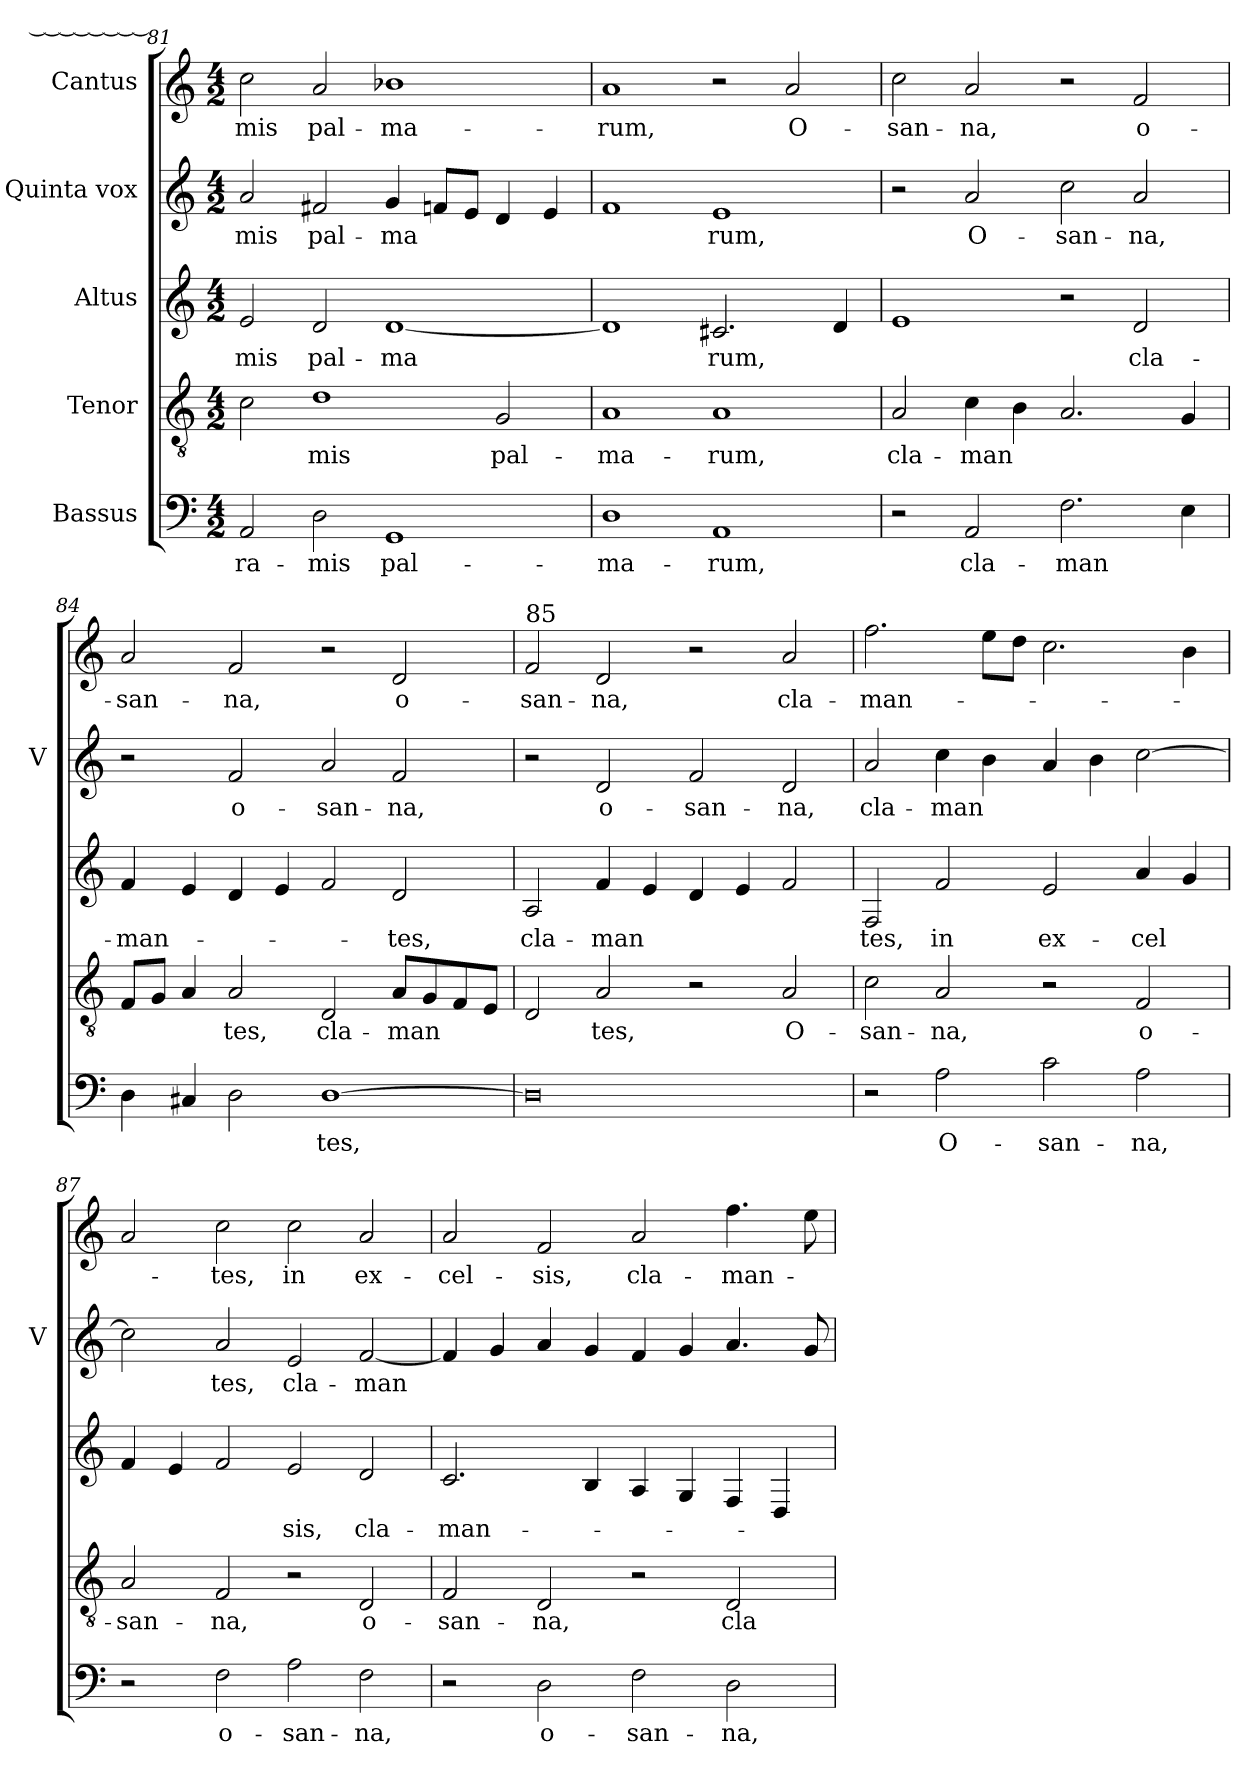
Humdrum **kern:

**kern	**text	**kern	**text	**kern	**text	**kern	**text	**kern	**text
*part5	*part5	*part4	*part4	*part3	*part3	*part2	*part2	*part1	*part1
*staff5	*staff5	*staff4	*staff4	*staff3	*staff3	*staff2	*staff2	*staff1	*staff1
*I"Bassus	*	*I"Tenor	*	*I"Altus	*	*I"Quinta vox	*	*I"Cantus	*
*	*	*	*	*	*	*I'V	*	*	*
!!LO:LB:g=z
*clefF4	*	*clefGv2	*	*clefG2	*	*clefG2	*	*clefG2	*
*k[]	*	*k[]	*	*k[]	*	*k[]	*	*k[]	*
*M4/2	*	*M4/2	*	*M4/2	*	*M4/2	*	*M4/2	*
=81	=81	=81	=81	=81	=81	=81	=81	=81	=81
!	!LO:LY:b	!	!LO:LY:b	!	!LO:LY:b	!	!LO:LY:b	!	!LO:LY:b
2AA/	ra-	2c\	-	2e/	mis	2a/	mis	2cc\	mis
!	!LO:LY:b	!	!LO:LY:b	!	!LO:LY:b	!	!LO:LY:b	!	!LO:LY:b
2D\	mis	1d	mis	2d/	pal-	2f#X/	pal-	2a/	pal-
!	!LO:LY:b	!	!	!	!LO:LY:b	!	!LO:LY:b	!	!LO:LY:b
1GG	pal-	.	.	[1d	ma-	4g/	ma	1b-X	ma-
.	.	.	.	.	.	8fn/L	.	.	.
.	.	.	.	.	.	8e/J	.	.	.
!	!	!	!LO:LY:b	!	!	!	!	!	!
.	.	2G/	pal-	.	.	4d/	.	.	.
!	!	!	!	!	!	!	!LO:LY:b	!	!
.	.	.	.	.	.	4e/	-	.	.
=82	=82	=82	=82	=82	=82	=82	=82	=82	=82
!	!LO:LY:b	!	!LO:LY:b	!	!LO:LY:b	!	!LO:LY:b	!	!LO:LY:b
1D	ma-	1A	ma-	1d]	-	1f	-	1a	rum,
!	!LO:LY:b	!	!LO:LY:b	!	!LO:LY:b	!	!LO:LY:b	!	!
1AA	rum,	1A	rum,	2.c#X/	rum,	1e	rum,	2r	.
!	!	!	!	!	!	!	!	!	!LO:LY:b
.	.	.	.	.	.	.	.	2a/	O-
.	.	.	.	4d/	.	.	.	.	.
=83	=83	=83	=83	=83	=83	=83	=83	=83	=83
!	!	!	!LO:LY:b	!	!	!	!	!	!LO:LY:b
2r	.	2A/	cla-	1e	.	2r	.	2cc\	san-
!	!LO:LY:b	!	!LO:LY:b	!	!	!	!LO:LY:b	!	!LO:LY:b
2AA/	cla-	4c\	man	.	.	2a/	O-	2a/	na,
.	.	4B\	.	.	.	.	.	.	.
!	!LO:LY:b	!	!	!	!	!	!LO:LY:b	!	!
2.F\	man	2.A/	.	2r	.	2cc\	san-	2r	.
!	!	!	!	!	!LO:LY:b	!	!LO:LY:b	!	!LO:LY:b
.	.	.	.	2d/	cla-	2a/	na,	2f/	o-
!	!LO:LY:b	!	!LO:LY:b	!	!	!	!	!	!
4E\	-	4G/	-	.	.	.	.	.	.
=84	=84	=84	=84	=84	=84	=84	=84	=84	=84
!	!	!	!	!	!LO:LY:b	!	!	!	!LO:LY:b
4D\	.	8F/L	.	4f/	man-	2r	.	2a/	san-
.	.	8G/J	.	.	.	.	.	.	.
4C#X/	.	4A/	.	4e/	.	.	.	.	.
!	!	!	!LO:LY:b	!	!	!	!LO:LY:b	!	!LO:LY:b
2D\	.	2A/	tes,	4d/	.	2f/	o-	2f/	na,
.	.	.	.	4e/	.	.	.	.	.
!	!LO:LY:b	!	!LO:LY:b	!	!	!	!LO:LY:b	!	!
[1D	tes,	2D/	cla-	2f/	.	2a/	san-	2r	.
!	!	!	!LO:LY:b	!	!LO:LY:b	!	!LO:LY:b	!	!LO:LY:b
.	.	8A/L	man	2d/	tes,	2f/	na,	2d/	o-
.	.	8G/	.	.	.	.	.	.	.
.	.	8F/	.	.	.	.	.	.	.
.	.	8E/J	.	.	.	.	.	.	.
!!LO:PB:g=z
=85	=85	=85	=85	=85	=85	=85	=85	=85	=85
!	!	!	!	!	!	!	!	!LO:TX:a:t=85	!
!	!LO:LY:b	!	!LO:LY:b	!	!LO:LY:b	!	!	!	!LO:LY:b
0D]	_________	2D/	-	2A/	cla-	2r	.	2f/	san-
!	!	!	!LO:LY:b	!	!LO:LY:b	!	!LO:LY:b	!	!LO:LY:b
.	.	2A/	tes,	4f/	man	2d/	o-	2d/	na,
.	.	.	.	4e/	.	.	.	.	.
!	!	!	!	!	!	!	!LO:LY:b	!	!
.	.	2r	.	4d/	.	2f/	san-	2r	.
.	.	.	.	4e/	.	.	.	.	.
!	!	!	!LO:LY:b	!	!	!	!LO:LY:b	!	!LO:LY:b
.	.	2A/	O-	2f/	.	2d/	na,	2a/	cla-
=86	=86	=86	=86	=86	=86	=86	=86	=86	=86
!	!	!	!LO:LY:b	!	!LO:LY:b	!	!LO:LY:b	!	!LO:LY:b
2r	.	2c\	san-	2F/	tes,	2a/	cla-	2.ff\	man-
!	!LO:LY:b	!	!LO:LY:b	!	!LO:LY:b	!	!LO:LY:b	!	!
2A\	O-	2A/	na,	2f/	in	4cc\	man	.	.
.	.	.	.	.	.	4b\	.	8ee\L	.
.	.	.	.	.	.	.	.	8dd\J	.
!	!LO:LY:b	!	!	!	!LO:LY:b	!	!	!	!
2c\	san-	2r	.	2e/	ex-	4a/	.	2.cc\	.
!	!	!	!	!	!	!	!LO:LY:b	!	!
.	.	.	.	.	.	4b\	-	.	.
!	!LO:LY:b	!	!LO:LY:b	!	!LO:LY:b	!	!	!	!
2A\	na,	2F/	o-	4a/	cel	[2cc\	.	.	.
.	.	.	.	4g/	.	.	.	4b\	.
=87	=87	=87	=87	=87	=87	=87	=87	=87	=87
!	!	!	!LO:LY:b	!	!	!	!	!	!
2r	.	2A/	san-	4f/	.	2cc\]	.	2a/	.
.	.	.	.	4e/	.	.	.	.	.
!	!LO:LY:b	!	!LO:LY:b	!	!	!	!LO:LY:b	!	!LO:LY:b
2F\	o-	2F/	na,	2f/	.	2a/	tes,	2cc\	tes,
!	!LO:LY:b	!	!	!	!LO:LY:b	!	!LO:LY:b	!	!LO:LY:b
2A\	san-	2r	.	2e/	sis,	2e/	cla-	2cc\	in
!	!LO:LY:b	!	!LO:LY:b	!	!LO:LY:b	!	!LO:LY:b	!	!LO:LY:b
2F\	na,	2D/	o-	2d/	cla-	[2f/	man-	2a/	ex-
!!LO:LB:g=z
=88	=88	=88	=88	=88	=88	=88	=88	=88	=88
!	!	!	!LO:LY:b	!	!LO:LY:b	!	!LO:LY:b	!	!LO:LY:b
2r	.	2F/	san-	2.c/	man-	4f/]	-	2a/	cel-
.	.	.	.	.	.	4g/	.	.	.
!	!LO:LY:b	!	!LO:LY:b	!	!	!	!	!	!LO:LY:b
2D\	o-	2D/	na,	.	.	4a/	.	2f/	sis,
.	.	.	.	4B/	.	4g/	.	.	.
!	!LO:LY:b	!	!	!	!	!	!	!	!LO:LY:b
2F\	san-	2r	.	4A/	.	4f/	.	2a/	cla-
!	!	!	!	!	!	!	!LO:LY:b	!	!
.	.	.	.	4G/	.	4g/	-	.	.
!	!LO:LY:b	!	!LO:LY:b	!	!	!	!	!	!LO:LY:b
2D\	na,	2D/	cla-	4F/	.	4.a/	.	4.ff\	man-
.	.	.	.	4D/	.	.	.	.	.
.	.	.	.	.	.	8g/	.	8ee\	.
=	=	=	=	=	=	=	=	=	=
*-	*-	*-	*-	*-	*-	*-	*-	*-	*-
